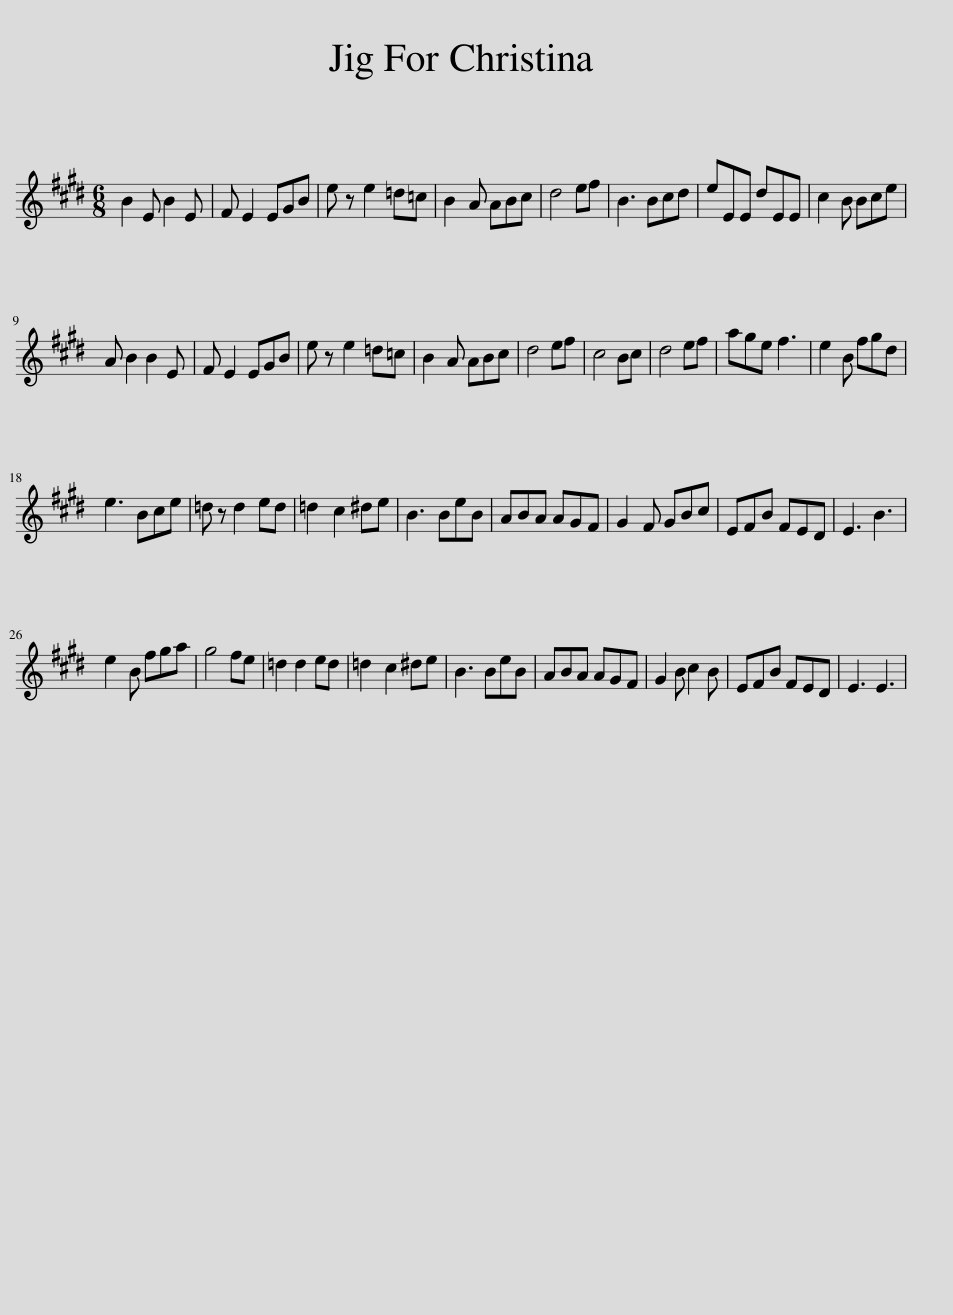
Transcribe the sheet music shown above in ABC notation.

X:1
L:1/8
M:6/8
I:linebreak $
K:E
V:1 treble
V:1
 B2 E B2 E | F E2 EGB | e z e2 =d=c | B2 A ABc | d4 ef | %5
 B3 Bcd | eEE dEE | c2 B Bce |$ A B2 B2 E | F E2 EGB | %10
 e z e2 =d=c | B2 A ABc | d4 ef | c4 Bc | d4 ef | %15
 age f3 | e2 B fgd |$ e3 Bce | =d z d2 ed | =d2 c2 ^de | %20
 B3 BeB | ABA AGF | G2 F GBc | EFB FED | E3 B3 |$ %25
 e2 B fga | g4 fe | =d2 d2 ed | =d2 c2 ^de | B3 BeB | %30
 ABA AGF | G2 B c2 B | EFB FED | E3 E3 | %34
